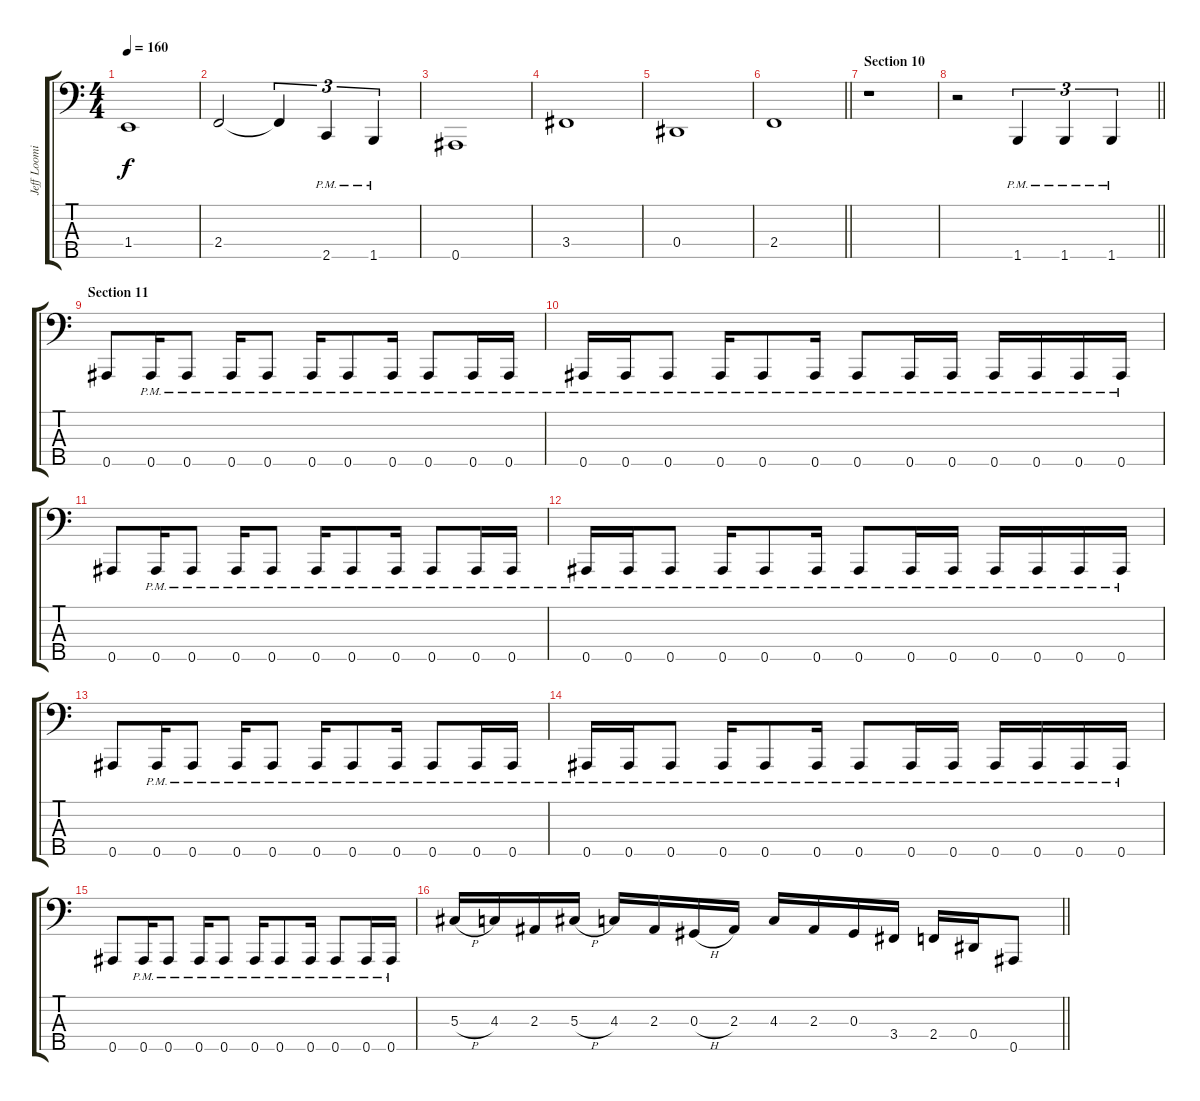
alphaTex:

\track ("Jeff Loomis - bass" "Jeff Loomi") {instrument electricbasspick}
\staff {score tabs}
\tuning (Gb2 Db2 Ab1 Eb1 Bb0) {hide}
\ts (4 4)
\tempo 160
\clef f4
\ks c
1.4.1{dy f} |
2.4.2 2.4{t}.4{tu (3 2)} 2.5{pm}.4{tu (3 2)} 1.5{pm}.4{tu (3 2)} |
0.5.1 |
3.4.1 |
0.4.1 |
\barLineRight lightlight
2.4.1 |
\section ("" "Section 10")
r.1 |
\barLineRight lightlight
r.2 1.5{pm}.4{tu (3 2)} 1.5{pm}.4{tu (3 2)} 1.5{pm}.4{tu (3 2)} |
\section ("" "Section 11")
0.5.8 0.5{pm}.16 0.5{pm}.8 0.5{pm}.16 0.5{pm}.8 0.5{pm}.16 0.5{pm}.8 0.5{pm}.16 0.5{pm}.8 0.5{pm}.16 0.5{pm}.16 |
0.5{pm}.16 0.5{pm}.16 0.5{pm}.8 0.5{pm}.16 0.5{pm}.8 0.5{pm}.16 0.5{pm}.8 0.5{pm}.16 0.5{pm}.16 0.5{pm}.16 0.5{pm}.16 0.5{pm}.16 0.5{pm}.16 |
0.5.8 0.5{pm}.16 0.5{pm}.8 0.5{pm}.16 0.5{pm}.8 0.5{pm}.16 0.5{pm}.8 0.5{pm}.16 0.5{pm}.8 0.5{pm}.16 0.5{pm}.16 |
0.5{pm}.16 0.5{pm}.16 0.5{pm}.8 0.5{pm}.16 0.5{pm}.8 0.5{pm}.16 0.5{pm}.8 0.5{pm}.16 0.5{pm}.16 0.5{pm}.16 0.5{pm}.16 0.5{pm}.16 0.5{pm}.16 |
0.5.8 0.5{pm}.16 0.5{pm}.8 0.5{pm}.16 0.5{pm}.8 0.5{pm}.16 0.5{pm}.8 0.5{pm}.16 0.5{pm}.8 0.5{pm}.16 0.5{pm}.16 |
0.5{pm}.16 0.5{pm}.16 0.5{pm}.8 0.5{pm}.16 0.5{pm}.8 0.5{pm}.16 0.5{pm}.8 0.5{pm}.16 0.5{pm}.16 0.5{pm}.16 0.5{pm}.16 0.5{pm}.16 0.5{pm}.16 |
0.5.8 0.5{pm}.16 0.5{pm}.8 0.5{pm}.16 0.5{pm}.8 0.5{pm}.16 0.5{pm}.8 0.5{pm}.16 0.5{pm}.8 0.5{pm}.16 0.5{pm}.16 |
\barLineRight lightlight
5.3{h}.16 4.3.16 2.3.16 5.3{h}.16 4.3.16 2.3.16 0.3{h}.16 2.3.16 4.3.16 2.3.16 0.3.16 3.4.16 2.4.16 0.4.16 0.5.8
